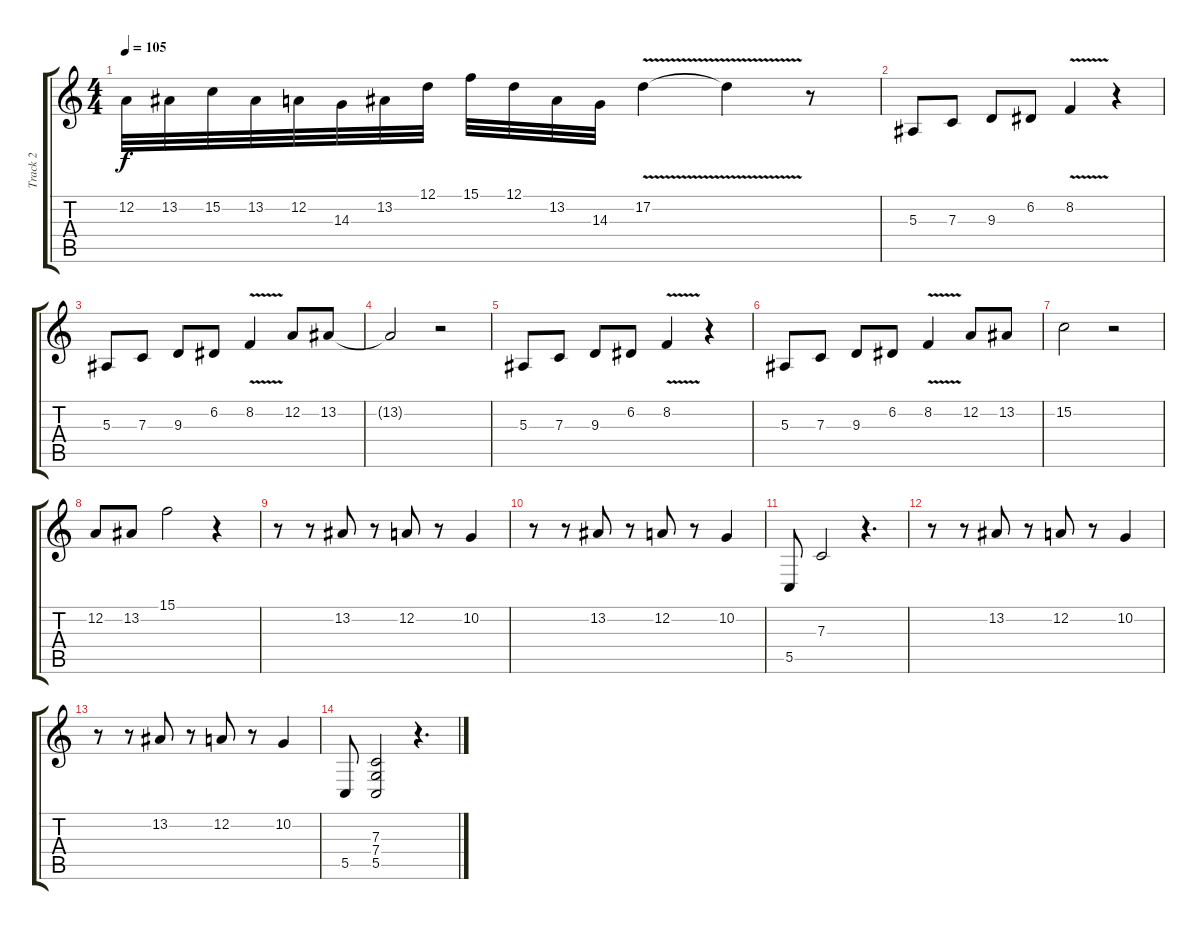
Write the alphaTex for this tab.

\track ("Track 2" "Track 2") {instrument pad2warm}
\staff {score tabs}
\tuning (D4 A3 F3 C3 G2 C2) {hide}
\ts (4 4)
\tempo 105
\clef g2
\ks c
12.2.32{dy f} 13.2.32 15.2.32 13.2.32 12.2.32 14.3.32 13.2.32 12.1.32 15.1.32 12.1.32 13.2.32 14.3.32 17.2{v}.4 17.2{t}.4 r.8 |
5.3.8 7.3.8 9.3.8 6.2.8 8.2{v}.4 r.4 |
5.3.8 7.3.8 9.3.8 6.2.8 8.2{v}.4 12.2.8 13.2.8 |
13.2{t}.2 r.2 |
5.3.8 7.3.8 9.3.8 6.2.8 8.2{v}.4 r.4 |
5.3.8 7.3.8 9.3.8 6.2.8 8.2{v}.4 12.2.8 13.2.8 |
15.2.2 r.2 |
12.2.8 13.2.8 15.1.2 r.4 |
r.8 r.8 13.2.8 r.8 12.2.8 r.8 10.2.4 |
r.8 r.8 13.2.8 r.8 12.2.8 r.8 10.2.4 |
5.5.8 7.3.2 r.4{d} |
r.8 r.8 13.2.8 r.8 12.2.8 r.8 10.2.4 |
r.8 r.8 13.2.8 r.8 12.2.8 r.8 10.2.4 |
5.5.8 (7.3 7.4 5.5).2 r.4{d}
